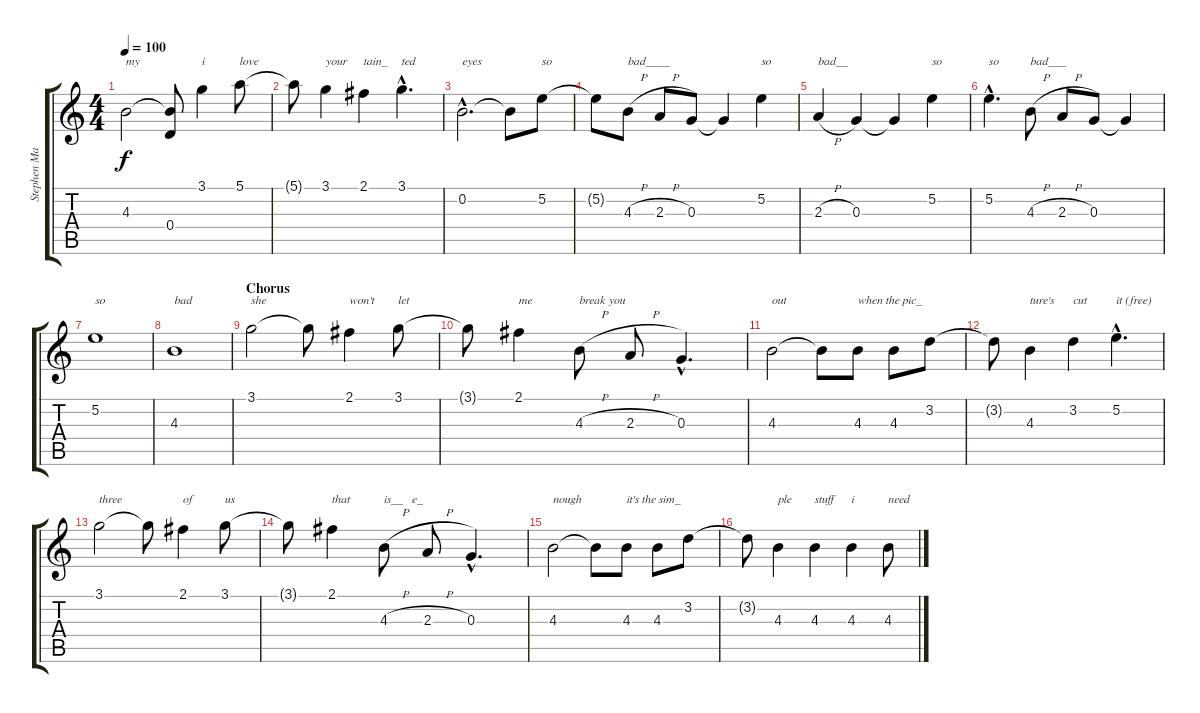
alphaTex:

\track ("Stephen Malkmus" "Stephen Ma") {instrument synthbass1}
\staff {score tabs}
\tuning (E4 B3 G3 D3 A2 E2) {hide}
\ts (4 4)
\tempo 100
\clef g2
\ks c
4.3.2{txt "my" dy f} (4.3{t} 0.4).8 3.1.4{txt "i"} 5.1.8{txt "love"} |
5.1{t}.8 3.1.4{txt "your"} 2.1.4{txt "tain_"} 3.1{hac}.4{d txt "ted"} |
0.2{hac}.2{d txt "eyes"} 0.2{t}.8 5.2.8{txt "so"} |
5.2{t}.8 4.3{h}.8{txt "bad____"} 2.3{h}.8 0.3.8 0.3{t}.4 5.2.4{txt "so"} |
2.3{h}.4{txt "bad__"} 0.3.4 0.3{t}.4 5.2.4{txt "so"} |
5.2{hac}.4{d txt "so"} 4.3{h}.8{txt "bad___"} 2.3{h}.8 0.3.8 0.3{t}.4 |
5.2.1{txt "so"} |
4.3.1{txt "bad"} |
\section ("" "Chorus")
3.1.2{txt "she"} 3.1{t}.8 2.1.4{txt "won't"} 3.1.8{txt "let"} |
3.1{t}.8 2.1.4{txt "me"} 4.3{h}.8{txt "break you"} 2.3{h}.8 0.3{hac}.4{d} |
4.3.2{txt "out"} 4.3{t}.8 4.3.8{txt "when the pic_"} 4.3.8 3.2.8 |
3.2{t}.8 4.3.4{txt "ture's"} 3.2.4{txt "cut "} 5.2{hac}.4{d txt "it (free)"} |
3.1.2{txt "three"} 3.1{t}.8 2.1.4{txt "of"} 3.1.8{txt "us"} |
3.1{t}.8 2.1.4{txt "that"} 4.3{h}.8{txt "is__   e_"} 2.3{h}.8 0.3{hac}.4{d} |
4.3.2{txt "nough"} 4.3{t}.8 4.3.8{txt "it's the sim_"} 4.3.8 3.2.8 |
3.2{t}.8 4.3.4{txt "ple"} 4.3.4{txt "stuff"} 4.3.4{txt "i"} 4.3.8{txt "need"}
